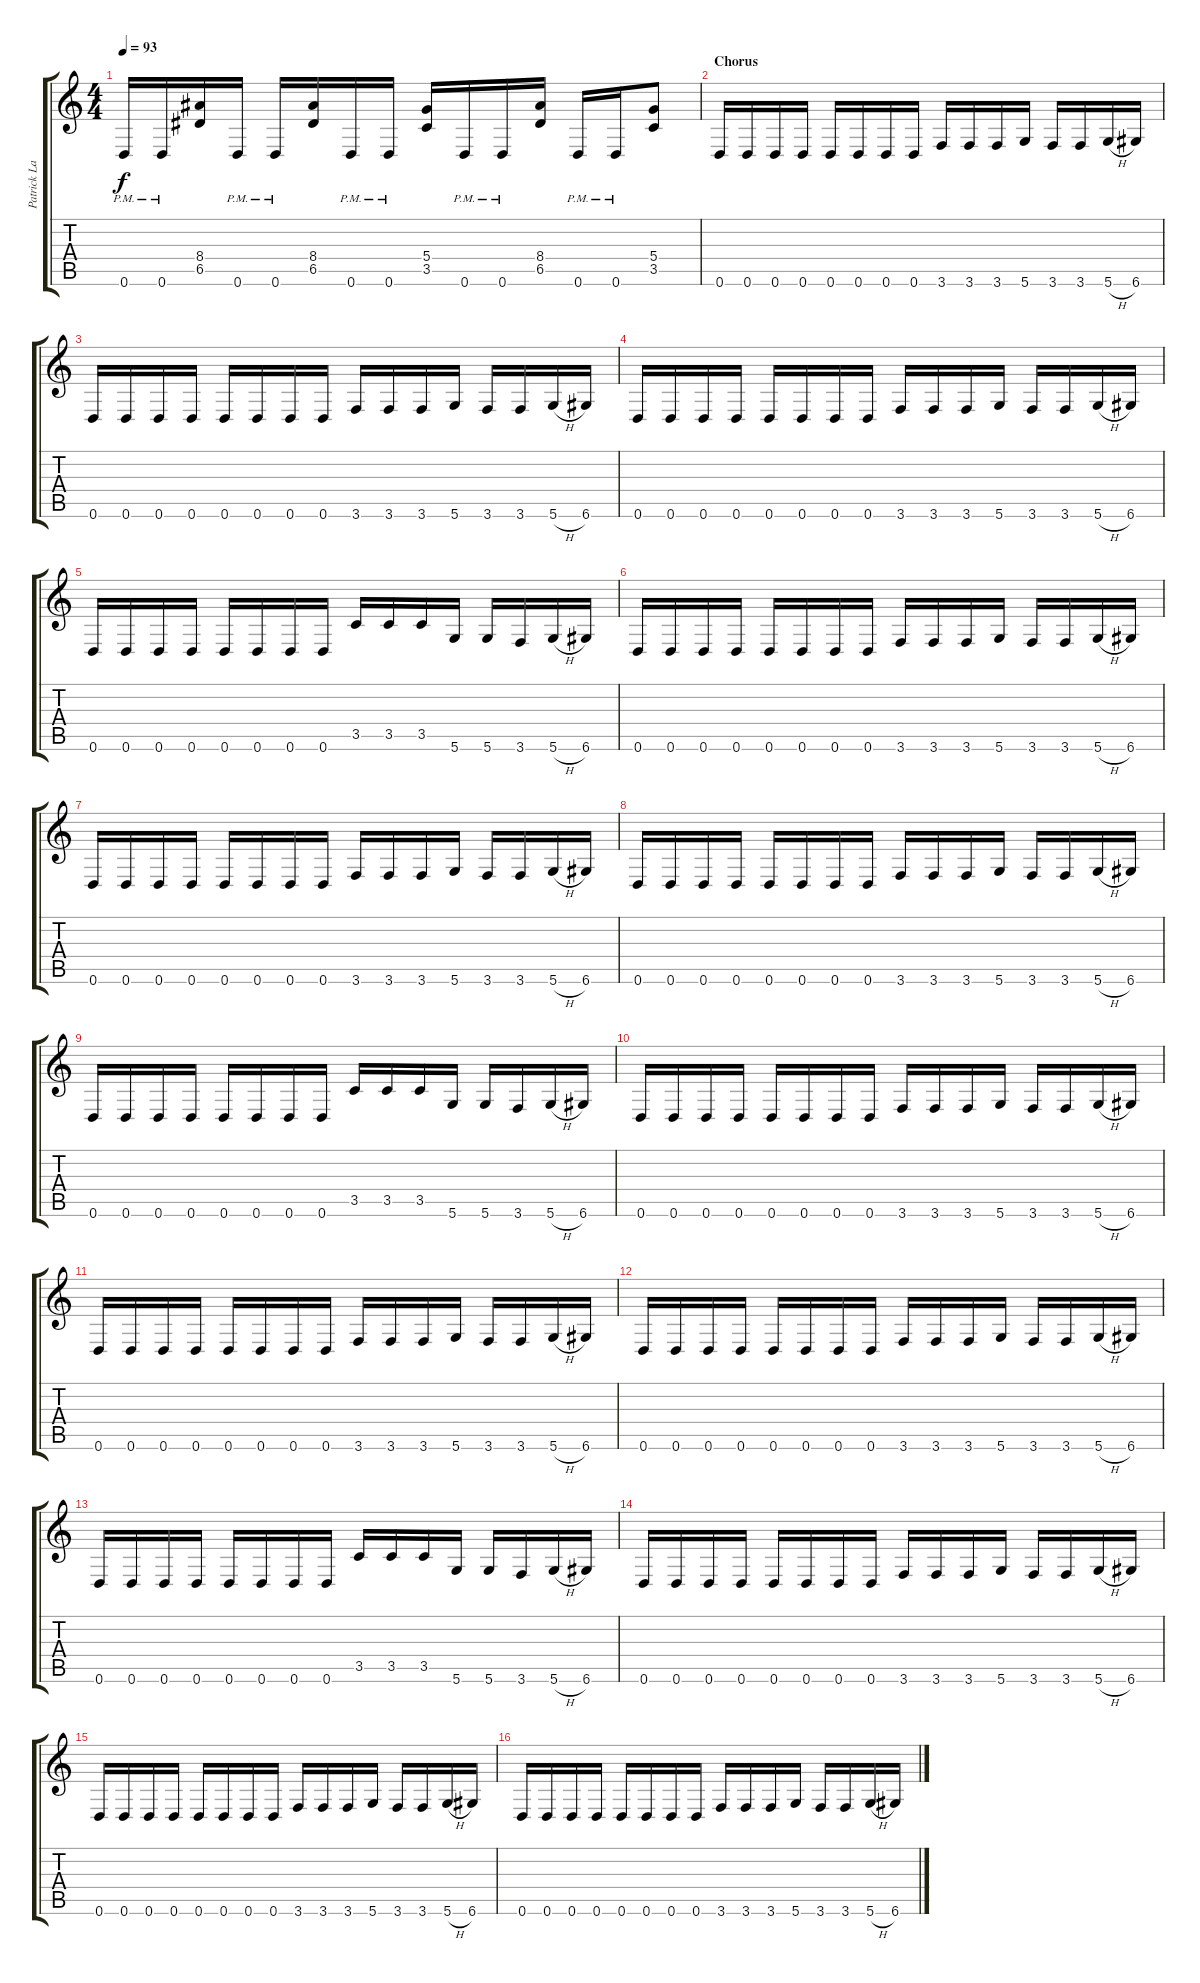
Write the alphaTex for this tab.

\track ("Patrick Lachman" "Patrick La") {instrument distortionguitar}
\staff {score tabs}
\tuning (E4 B3 G3 D3 A2 D2) {hide}
\ts (4 4)
\tempo 93
\clef g2
\ks c
0.6{pm}.16{dy f} 0.6{pm}.16 (8.4 6.5).16 0.6{pm}.16 0.6{pm}.16 (8.4 6.5).16 0.6{pm}.16 0.6{pm}.16 (5.4 3.5).16 0.6{pm}.16 0.6{pm}.16 (8.4 6.5).16 0.6{pm}.16 0.6{pm}.16 (5.4 3.5).8 |
\section ("" "Chorus")
0.6.16 0.6.16 0.6.16 0.6.16 0.6.16 0.6.16 0.6.16 0.6.16 3.6.16 3.6.16 3.6.16 5.6.16 3.6.16 3.6.16 5.6{h}.16 6.6.16 |
0.6.16 0.6.16 0.6.16 0.6.16 0.6.16 0.6.16 0.6.16 0.6.16 3.6.16 3.6.16 3.6.16 5.6.16 3.6.16 3.6.16 5.6{h}.16 6.6.16 |
0.6.16 0.6.16 0.6.16 0.6.16 0.6.16 0.6.16 0.6.16 0.6.16 3.6.16 3.6.16 3.6.16 5.6.16 3.6.16 3.6.16 5.6{h}.16 6.6.16 |
0.6.16 0.6.16 0.6.16 0.6.16 0.6.16 0.6.16 0.6.16 0.6.16 3.5.16 3.5.16 3.5.16 5.6.16 5.6.16 3.6.16 5.6{h}.16 6.6.16 |
0.6.16 0.6.16 0.6.16 0.6.16 0.6.16 0.6.16 0.6.16 0.6.16 3.6.16 3.6.16 3.6.16 5.6.16 3.6.16 3.6.16 5.6{h}.16 6.6.16 |
0.6.16 0.6.16 0.6.16 0.6.16 0.6.16 0.6.16 0.6.16 0.6.16 3.6.16 3.6.16 3.6.16 5.6.16 3.6.16 3.6.16 5.6{h}.16 6.6.16 |
0.6.16 0.6.16 0.6.16 0.6.16 0.6.16 0.6.16 0.6.16 0.6.16 3.6.16 3.6.16 3.6.16 5.6.16 3.6.16 3.6.16 5.6{h}.16 6.6.16 |
0.6.16 0.6.16 0.6.16 0.6.16 0.6.16 0.6.16 0.6.16 0.6.16 3.5.16 3.5.16 3.5.16 5.6.16 5.6.16 3.6.16 5.6{h}.16 6.6.16 |
0.6.16 0.6.16 0.6.16 0.6.16 0.6.16 0.6.16 0.6.16 0.6.16 3.6.16 3.6.16 3.6.16 5.6.16 3.6.16 3.6.16 5.6{h}.16 6.6.16 |
0.6.16 0.6.16 0.6.16 0.6.16 0.6.16 0.6.16 0.6.16 0.6.16 3.6.16 3.6.16 3.6.16 5.6.16 3.6.16 3.6.16 5.6{h}.16 6.6.16 |
0.6.16 0.6.16 0.6.16 0.6.16 0.6.16 0.6.16 0.6.16 0.6.16 3.6.16 3.6.16 3.6.16 5.6.16 3.6.16 3.6.16 5.6{h}.16 6.6.16 |
0.6.16 0.6.16 0.6.16 0.6.16 0.6.16 0.6.16 0.6.16 0.6.16 3.5.16 3.5.16 3.5.16 5.6.16 5.6.16 3.6.16 5.6{h}.16 6.6.16 |
0.6.16 0.6.16 0.6.16 0.6.16 0.6.16 0.6.16 0.6.16 0.6.16 3.6.16 3.6.16 3.6.16 5.6.16 3.6.16 3.6.16 5.6{h}.16 6.6.16 |
0.6.16 0.6.16 0.6.16 0.6.16 0.6.16 0.6.16 0.6.16 0.6.16 3.6.16 3.6.16 3.6.16 5.6.16 3.6.16 3.6.16 5.6{h}.16 6.6.16 |
0.6.16 0.6.16 0.6.16 0.6.16 0.6.16 0.6.16 0.6.16 0.6.16 3.6.16 3.6.16 3.6.16 5.6.16 3.6.16 3.6.16 5.6{h}.16 6.6.16
